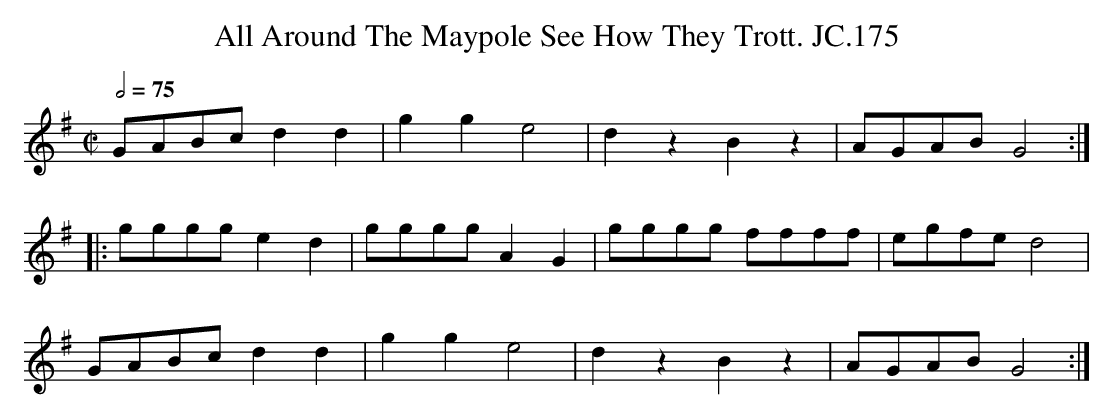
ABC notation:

X:1
T:All Around The Maypole See How They Trott. JC.175
M:C|
L:1/8
Q:2/4=75
K:G
GABc d2d2|\\
g2g2 e4|d2z2 B2z2|AGAB G4:|
|:gggg e2d2|gggg A2G2|gggg ffff|egfe d4|
GABc d2d2|g2g2 e4|d2z2 B2z2|AGAB G4:|
